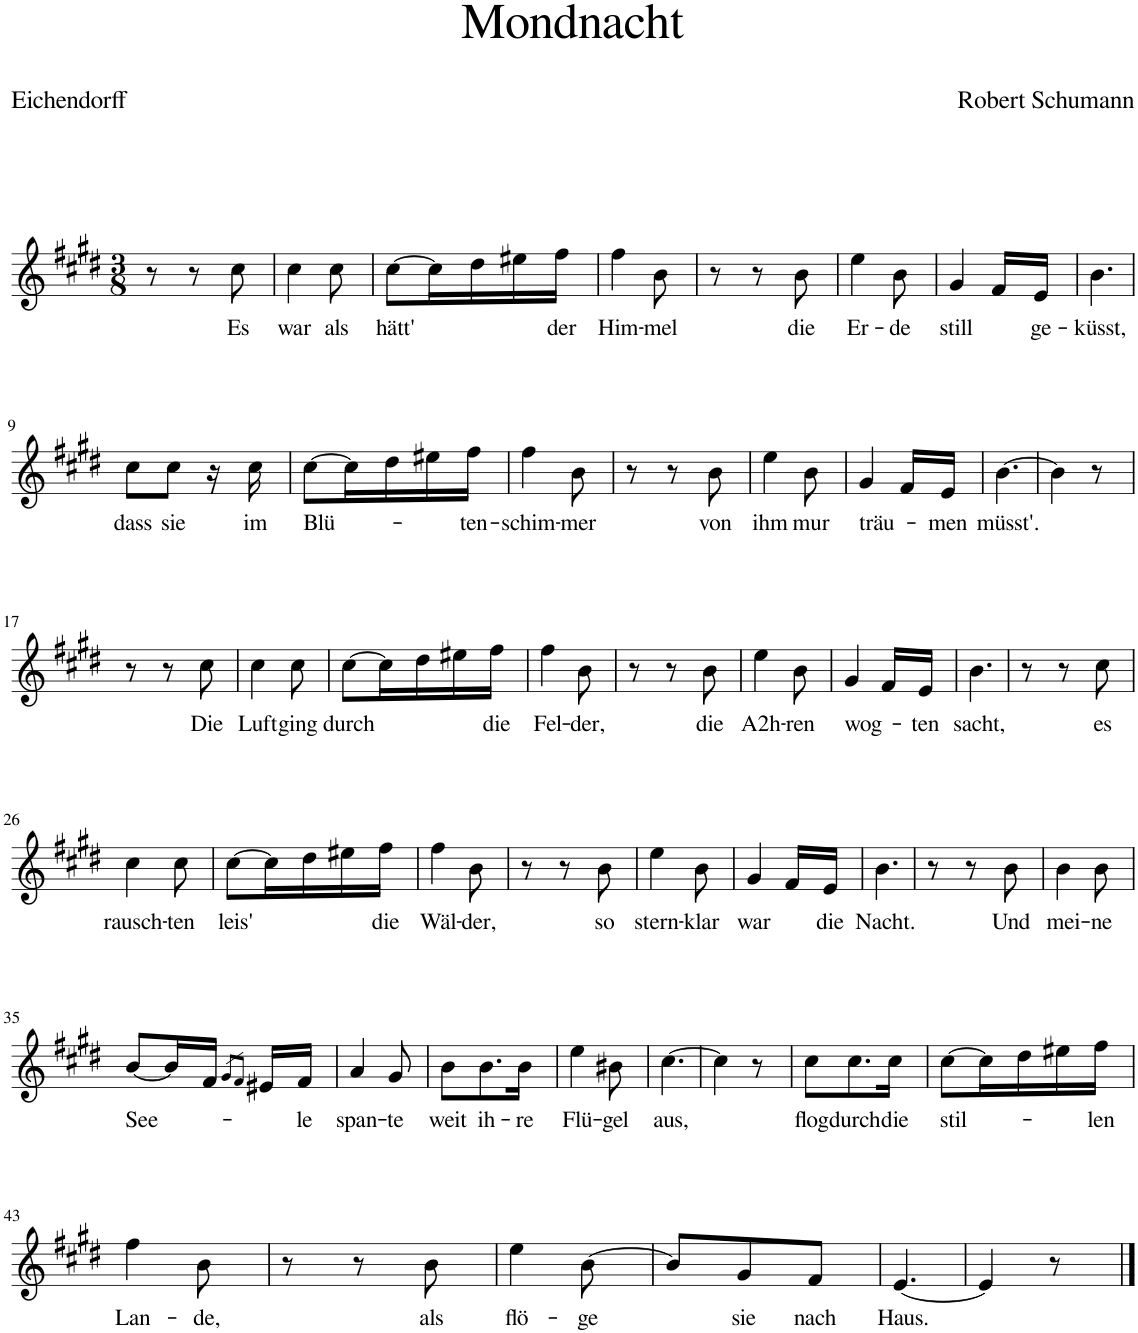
**kern	**text
*part1	*part1
*staff1	*staff1
*I"Piano	*
*I'Pno	*
*clefG2	*
*k[f#c#g#d#]	*
*M3/8	*
=1	=1
8r	.
8r	.
!	!LO:LY:b
8cc#\	Es
=2	=2
!	!LO:LY:b
4cc#\	war
!	!LO:LY:b
8cc#\	als
=3	=3
!	!LO:LY:b
[8cc#\L	hätt'
16cc#\L]	.
16dd#\	.
16ee#X\	.
!	!LO:LY:b
16ff#\JJ	der
=4	=4
!	!LO:LY:b
4ff#\	Him-
!	!LO:LY:b
8b\	-mel
=5	=5
8r	.
8r	.
!	!LO:LY:b
8b\	die
=6	=6
!	!LO:LY:b
4ee\	Er-
!	!LO:LY:b
8b\	-de
=7	=7
!	!LO:LY:b
4g#/	still
16f#/LL	.
!	!LO:LY:b
16e/JJ	ge-
=8	=8
!	!LO:LY:b
4.b\	-küsst,
!!LO:LB:g=z
=9	=9
!	!LO:LY:b
8cc#\L	dass
!	!LO:LY:b
8cc#\J	sie
16r	.
!	!LO:LY:b
16cc#\	im
=10	=10
!	!LO:LY:b
[8cc#\L	Blü-
16cc#\L]	.
16dd#\	.
16ee#X\	.
!	!LO:LY:b
16ff#\JJ	-ten-
=11	=11
!	!LO:LY:b
4ff#\	-schim-
!	!LO:LY:b
8b\	-mer
=12	=12
8r	.
8r	.
!	!LO:LY:b
8b\	von
=13	=13
!	!LO:LY:b
4ee\	ihm
!	!LO:LY:b
8b\	mur
=14	=14
!	!LO:LY:b
4g#/	träu-
16f#/LL	.
!	!LO:LY:b
16e/JJ	-men
=15	=15
!	!LO:LY:b
[4.b\	müsst'.
=16	=16
4b\]	.
8r	.
!!LO:LB:g=z
=17	=17
8r	.
8r	.
!	!LO:LY:b
8cc#\	Die
=18	=18
!	!LO:LY:b
4cc#\	Luft
!	!LO:LY:b
8cc#\	ging
=19	=19
!	!LO:LY:b
[8cc#\L	durch
16cc#\L]	.
16dd#\	.
16ee#X\	.
!	!LO:LY:b
16ff#\JJ	die
=20	=20
!	!LO:LY:b
4ff#\	Fel-
!	!LO:LY:b
8b\	-der,
=21	=21
8r	.
8r	.
!	!LO:LY:b
8b\	die
=22	=22
!	!LO:LY:b
4ee\	A2h-
!	!LO:LY:b
8b\	-ren
=23	=23
!	!LO:LY:b
4g#/	wog-
16f#/LL	.
!	!LO:LY:b
16e/JJ	-ten
=24	=24
!	!LO:LY:b
4.b\	sacht,
=25	=25
8r	.
8r	.
!	!LO:LY:b
8cc#\	es
!!LO:LB:g=z
=26	=26
!	!LO:LY:b
4cc#\	rausch-
!	!LO:LY:b
8cc#\	-ten
=27	=27
!	!LO:LY:b
[8cc#\L	leis'
16cc#\L]	.
16dd#\	.
16ee#X\	.
!	!LO:LY:b
16ff#\JJ	die
=28	=28
!	!LO:LY:b
4ff#\	Wäl-
!	!LO:LY:b
8b\	-der,
=29	=29
8r	.
8r	.
!	!LO:LY:b
8b\	so
=30	=30
!	!LO:LY:b
4ee\	stern-
!	!LO:LY:b
8b\	-klar
=31	=31
!	!LO:LY:b
4g#/	war
16f#/LL	.
!	!LO:LY:b
16e/JJ	die
=32	=32
!	!LO:LY:b
4.b\	Nacht.
=33	=33
8r	.
8r	.
!	!LO:LY:b
8b\	Und
=34	=34
!	!LO:LY:b
4b\	mei-
!	!LO:LY:b
8b\	-ne
!!LO:LB:g=z
=35	=35
!	!LO:LY:b
[8b/L	See-
16b/L]	.
16f#/JJ	.
8qg#/L	.
8qf#/J	.
16e#X/LL	.
!	!LO:LY:b
16f#/JJ	-le
=36	=36
!	!LO:LY:b
4a/	span-
!	!LO:LY:b
8g#/	-te
=37	=37
!	!LO:LY:b
8b\L	weit
!	!LO:LY:b
8.b\	ih-
!	!LO:LY:b
16b\Jk	-re
=38	=38
!	!LO:LY:b
4ee\	Flü-
!	!LO:LY:b
8b#X\	-gel
=39	=39
!	!LO:LY:b
[4.cc#\	aus,
=40	=40
4cc#\]	.
8r	.
=41	=41
!	!LO:LY:b
8cc#\L	flog
!	!LO:LY:b
8.cc#\	durch
!	!LO:LY:b
16cc#\Jk	die
=42	=42
!	!LO:LY:b
[8cc#\L	stil-
16cc#\L]	.
16dd#\	.
16ee#X\	.
!	!LO:LY:b
16ff#\JJ	-len
!!LO:LB:g=z
=43	=43
!	!LO:LY:b
4ff#\	Lan-
!	!LO:LY:b
8b\	-de,
=44	=44
8r	.
8r	.
!	!LO:LY:b
8b\	als
=45	=45
!	!LO:LY:b
4ee\	flö-
!	!LO:LY:b
[8b\	-ge
=46	=46
8b/L]	.
!	!LO:LY:b
8g#/	sie
!	!LO:LY:b
8f#/J	nach
=47	=47
!	!LO:LY:b
[4.e/	Haus.
=48	=48
4e/]	.
8r	.
==	==
*-	*-
